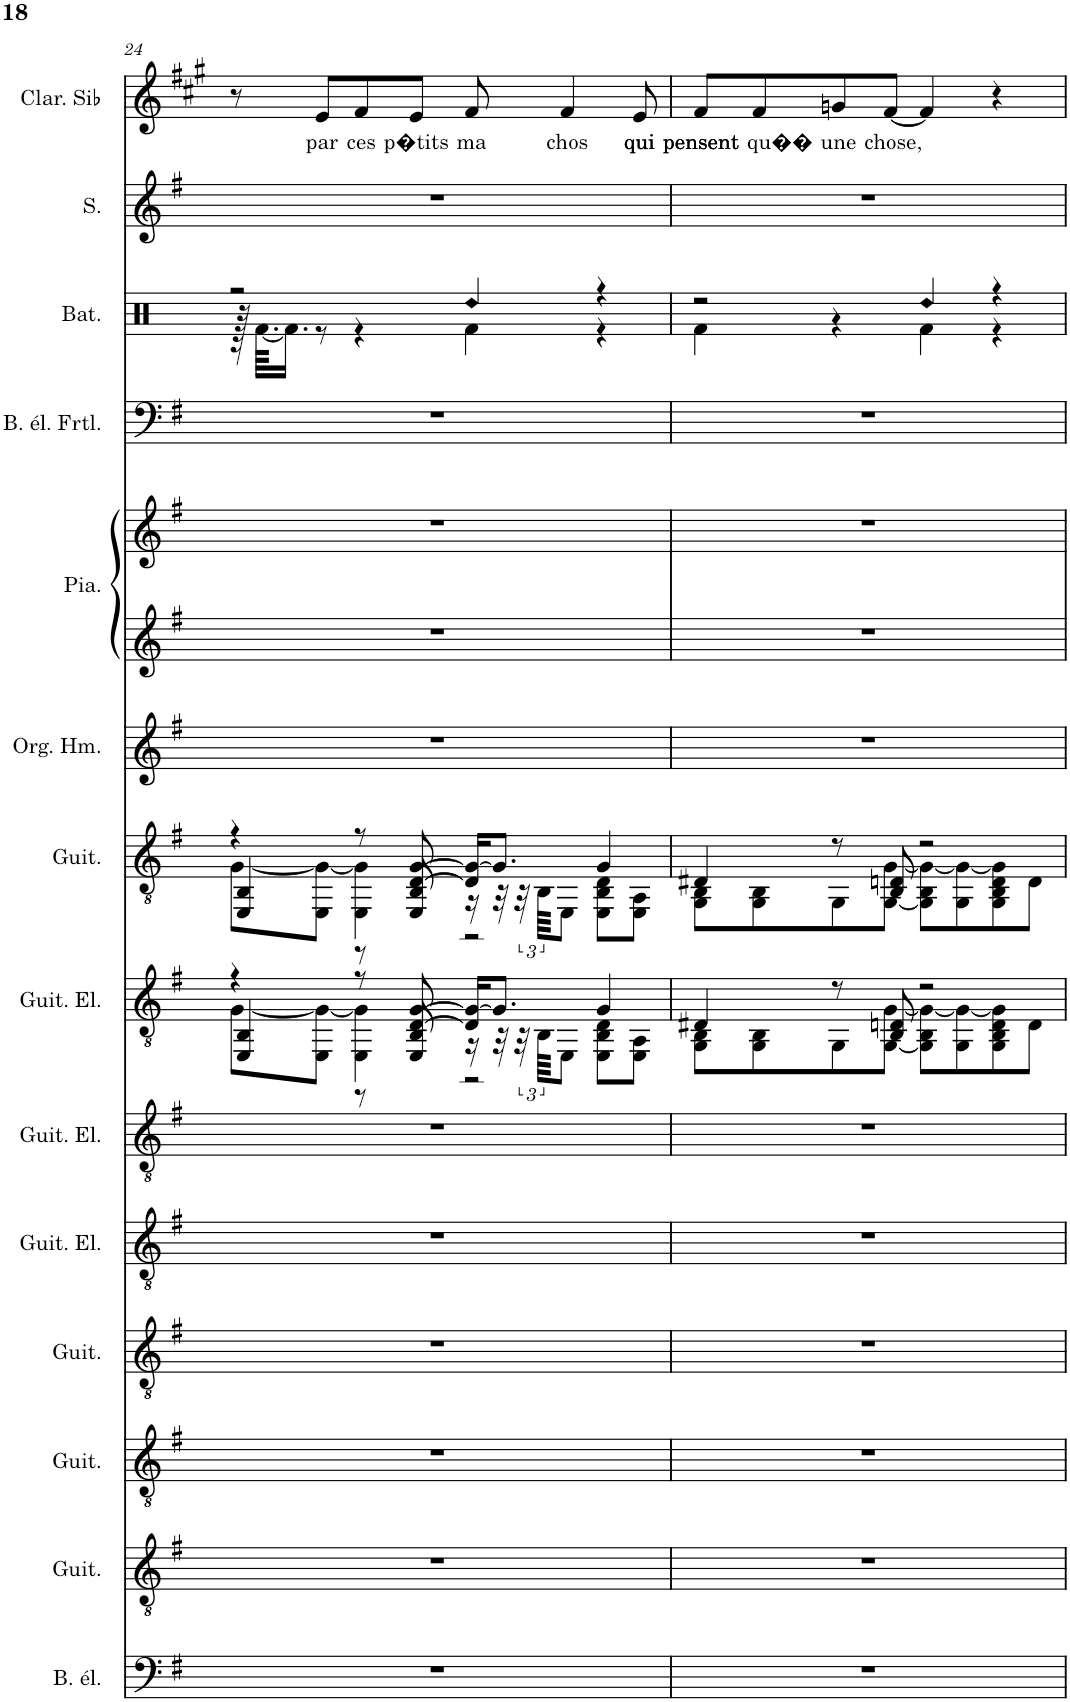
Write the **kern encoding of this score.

**kern	**kern	**kern	**kern	**kern	**kern	**kern	**kern	**kern	**kern	**kern	**kern	**kern	**kern	**kern	**text
*part14	*part13	*part12	*part11	*part10	*part9	*part8	*part7	*part6	*part5	*part5	*part4	*part3	*part2	*part1	*part1
*staff15	*staff14	*staff13	*staff12	*staff11	*staff10	*staff9	*staff8	*staff7	*staff6	*staff5	*staff4	*staff3	*staff2	*staff1	*staff1
*I"Basse électrique à 6 cordes, Harmoniques	*I"Guitare acoustique, �cho 2	*I"Guitare acoustique, �cho 1	*I"Guitare acoustique, Guitare 5	*I"Guitare électrique, Guitare 4	*I"Guitare électrique, Guitare 3	*I"Guitare électrique, Guitare 2	*I"Guitare acoustique, Guitare 1	*I"Orgue Hammond, Clavier 2	*I"Piano, Clavier 1	*	*I"Basse électrique fretless, Basse	*I"Batterie, Batterie	*I"Soprano, Choeurs	*I"Clarinette en Sib	*
*I'B. él.	*I'Guit.	*I'Guit.	*I'Guit.	*I'Guit. El.	*I'Guit. El.	*I'Guit. El.	*I'Guit.	*I'Org. Hm.	*I'Pia.	*	*I'B. él. Frtl.	*I'Bat.	*I'S.	*I'Clar. Sib	*
!!LO:PB:g=z
*clefF4	*clefGv2	*clefGv2	*clefGv2	*clefGv2	*clefGv2	*clefGv2	*clefGv2	*clefG2	*clefG2	*clefG2	*clefF4	*clefX	*clefG2	*clefG2	*
*Trd7c12	*	*	*	*	*	*	*	*	*	*	*Trd7c12	*	*	*Trd1c2	*
*k[f#]	*k[f#]	*k[f#]	*k[f#]	*k[f#]	*k[f#]	*k[f#]	*k[f#]	*k[f#]	*k[f#]	*k[f#]	*k[f#]	*k[]	*k[f#]	*k[f#c#g#]	*
*M4/4	*M4/4	*M4/4	*M4/4	*M4/4	*M4/4	*M4/4	*M4/4	*M4/4	*M4/4	*M4/4	*M4/4	*M4/4	*M4/4	*M4/4	*
=24	=24	=24	=24	=24	=24	=24	=24	=24	=24	=24	=24	=24	=24	=24	=24
*	*	*	*	*	*	*^	*^	*	*	*	*	*^	*	*	*
*	*	*	*	*	*	*	*^	*	*^	*	*	*	*	*	*	*	*	*
1r	1r	1r	1r	1r	1r	4r	[8G\L	4EE/ 4BB/	4r	[8G\L	4EE/ 4BB/	1r	1r	1r	1r	2r	128r	1r	8r	.
.	.	.	.	.	.	.	.	.	.	.	.	.	.	.	.	.	[64.Rf\KKLL	.	.	.
.	.	.	.	.	.	.	.	.	.	.	.	.	.	.	.	.	16.Rf\JJ]	.	.	.
!	!	!	!	!	!	!	!	!	!	!	!	!	!	!	!	!	!	!	!	!LO:LY:b
.	.	.	.	.	.	.	8EE\ 8G\_J	.	.	8EE\ 8G\_J	.	.	.	.	.	.	8r	.	8e/L	par
!	!	!	!	!	!	!	!	!	!	!	!	!	!	!	!	!	!	!	!	!LO:LY:b
.	.	.	.	.	.	8r	4EE\ 4G\]	8r	8r	4EE\ 4G\]	8r	.	.	.	.	.	4r	.	8f#/	ces
!	!	!	!	!	!	!	!	!	!	!	!	!	!	!	!	!	!	!	!	!LO:LY:b
.	.	.	.	.	.	[8D/ [8G/	.	8EE/ 8BB/	[8D/ [8G/	.	8EE/ 8BB/	.	.	.	.	.	.	.	8e/J	p�tits
!	!	!	!	!	!	!	!	!	!	!	!	!	!	!	!	!LO:N:head=diamond	!	!	!	!LO:LY:b
.	.	.	.	.	.	16D/] 16G/_KL	16r	2r	16D/] 16G/_KL	16r	2r	.	.	.	.	4Rdd/	4Rf\	.	8f#/	ma
.	.	.	.	.	.	8.G/J]	32r	.	8.G/J]	32r	.	.	.	.	.	.	.	.	.	.
.	.	.	.	.	.	.	48r	.	.	48r	.	.	.	.	.	.	.	.	.	.
.	.	.	.	.	.	.	96BB\KKKL	.	.	96BB\KKKL	.	.	.	.	.	.	.	.	.	.
!	!	!	!	!	!	!	!	!	!	!	!	!	!	!	!	!	!	!	!	!LO:LY:b
.	.	.	.	.	.	.	8EE\J	.	.	8EE\J	.	.	.	.	.	.	.	.	4f#/	chos
.	.	.	.	.	.	4G/	8EE\ 8BB\ 8D\L	.	4G/	8EE\ 8BB\ 8D\L	.	.	.	.	.	4r	4r	.	.	.
!	!	!	!	!	!	!	!	!	!	!	!	!	!	!	!	!	!	!	!	!LO:LY:b
.	.	.	.	.	.	.	8EE\ 8AA\J	.	.	8EE\ 8AA\J	.	.	.	.	.	.	.	.	8e/	qui
*	*	*	*	*	*	*	*v	*v	*	*	*	*	*	*	*	*	*	*	*	*
*	*	*	*	*	*	*	*	*	*v	*v	*	*	*	*	*	*	*	*	*
=25	=25	=25	=25	=25	=25	=25	=25	=25	=25	=25	=25	=25	=25	=25	=25	=25	=25	=25
!	!	!	!	!	!	!	!	!	!	!	!	!	!	!	!	!	!	!LO:LY:b
1r	1r	1r	1r	1r	1r	4D#X/	8GG\ 8BB\L	4D#X/	8GG\ 8BB\L	1r	1r	1r	1r	2r	4Rf\	1r	8f#/L	pensent
!	!	!	!	!	!	!	!	!	!	!	!	!	!	!	!	!	!	!LO:LY:b
.	.	.	.	.	.	.	8GG\ 8BB\	.	8GG\ 8BB\	.	.	.	.	.	.	.	8f#/	qu��
!	!	!	!	!	!	!	!	!	!	!	!	!	!	!	!	!	!	!LO:LY:b
.	.	.	.	.	.	8r	8GG\	8r	8GG\	.	.	.	.	.	4r	.	8gn/	une
!	!	!	!	!	!	!	!	!	!	!	!	!	!	!	!	!	!	!LO:LY:b
.	.	.	.	.	.	8BB/ 8Dn/	[8GG\ [8G\J	8BB/ 8Dn/	[8GG\ [8G\J	.	.	.	.	.	.	.	[8f#/J	chose,
!	!	!	!	!	!	!	!	!	!	!	!	!	!	!LO:N:head=diamond	!	!	!	!
.	.	.	.	.	.	2r	8GG\] 8BB\ 8G\_L	2r	8GG\] 8BB\ 8G\_L	.	.	.	.	4Rdd/	4Rf\	.	4f#/]	.
.	.	.	.	.	.	.	8GG\ 8G\_	.	8GG\ 8G\_	.	.	.	.	.	.	.	.	.
.	.	.	.	.	.	.	8GG\ 8BB\ 8D\ 8G\]	.	8GG\ 8BB\ 8D\ 8G\]	.	.	.	.	4r	4r	.	4r	.
.	.	.	.	.	.	.	8D\J	.	8D\J	.	.	.	.	.	.	.	.	.
*	*	*	*	*	*	*v	*v	*	*	*	*	*	*	*v	*v	*	*	*
*	*	*	*	*	*	*	*v	*v	*	*	*	*	*	*	*	*
=	=	=	=	=	=	=	=	=	=	=	=	=	=	=	=
*-	*-	*-	*-	*-	*-	*-	*-	*-	*-	*-	*-	*-	*-	*-	*-
